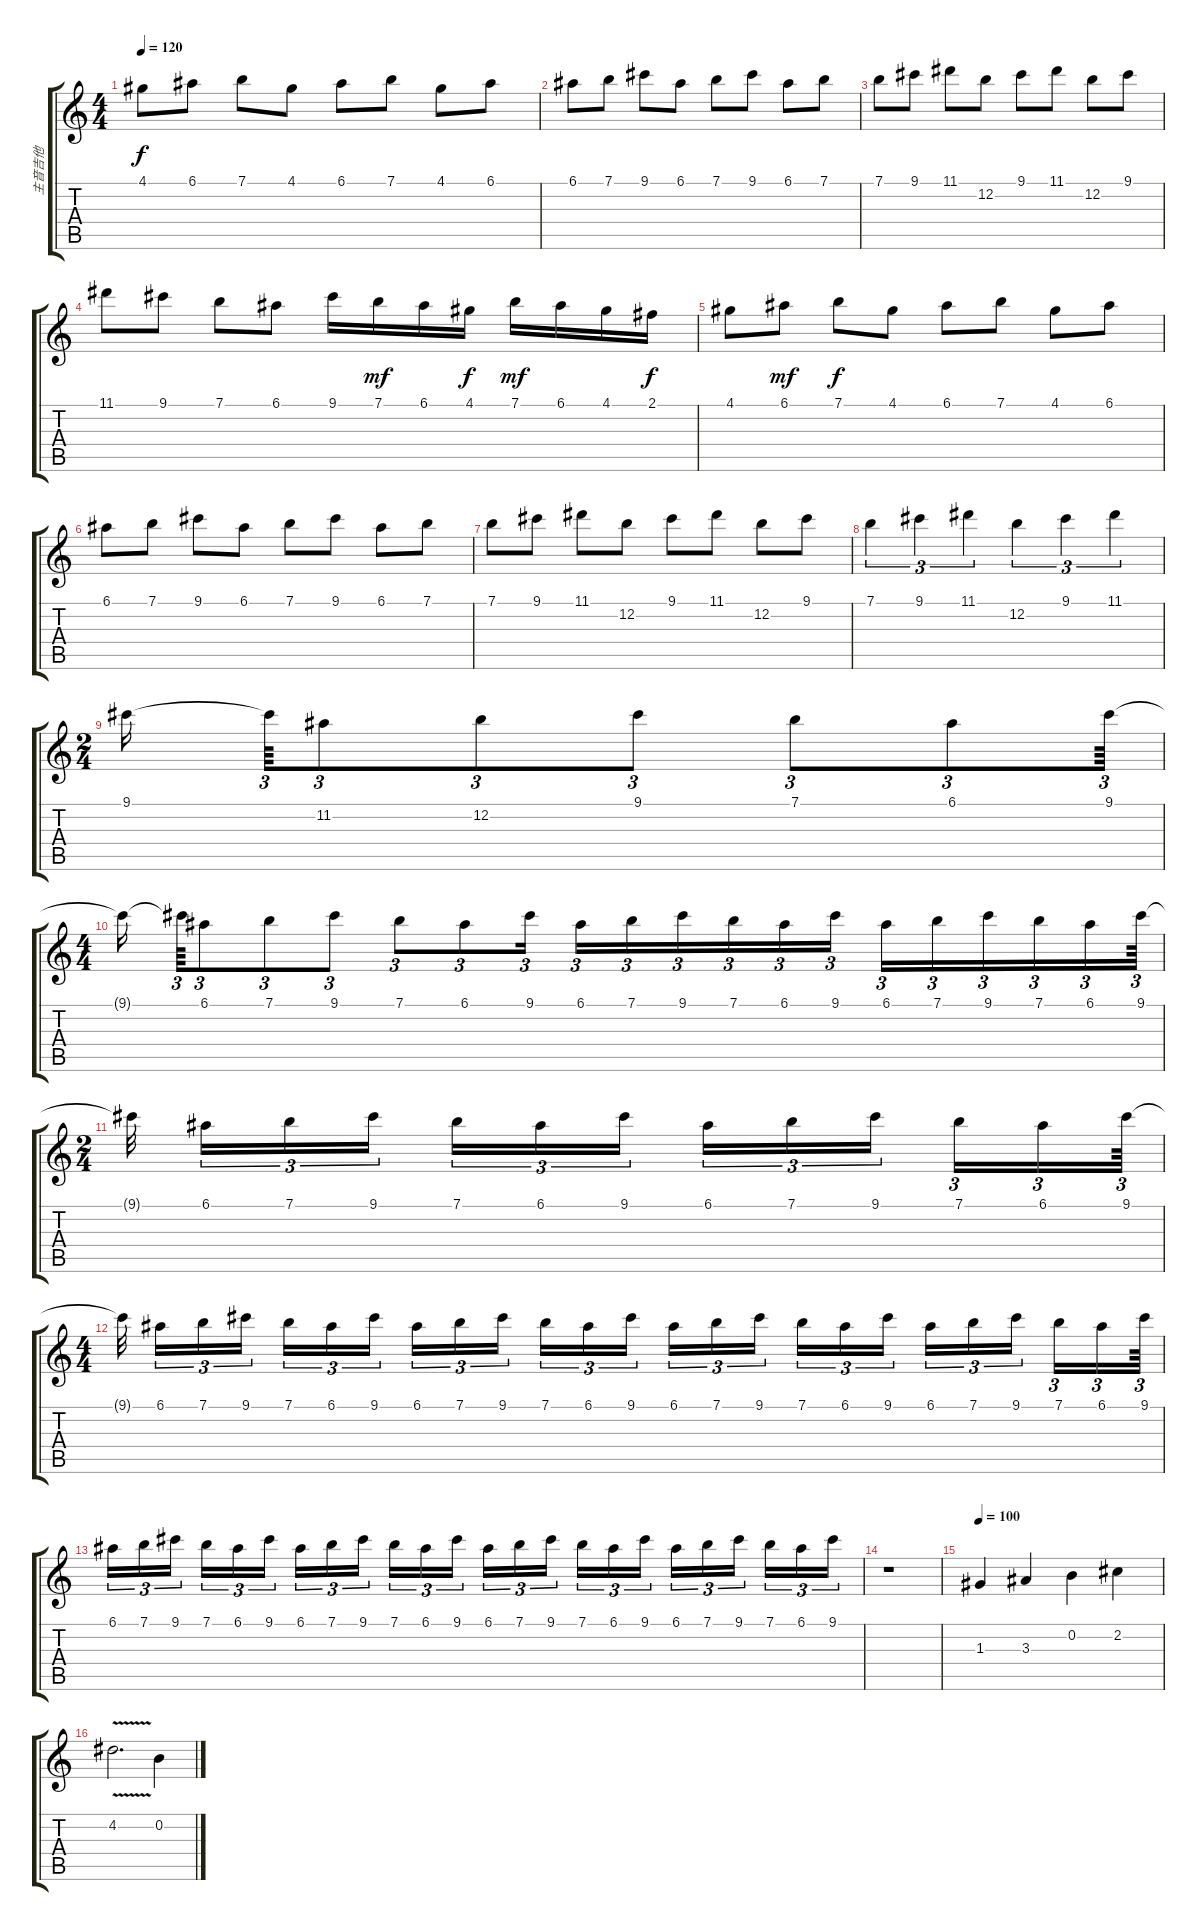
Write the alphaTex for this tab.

\track ("主音吉他" "主音吉他") {instrument electricguitarclean}
\staff {score tabs}
\tuning (E4 B3 G3 D3 A2 E2) {hide}
\ts (4 4)
\tempo 120
\clef g2
\ks c
4.1.8{dy f} 6.1.8 7.1.8 4.1.8 6.1.8 7.1.8 4.1.8 6.1.8 |
6.1.8 7.1.8 9.1.8 6.1.8 7.1.8 9.1.8 6.1.8 7.1.8 |
7.1.8 9.1.8 11.1.8 12.2.8 9.1.8 11.1.8 12.2.8 9.1.8 |
11.1.8 9.1.8 7.1.8 6.1.8 9.1.16 7.1.16{dy mf} 6.1.16 4.1.16{dy f} 7.1.16{dy mf} 6.1.16 4.1.16 2.1.16{dy f} |
4.1.8 6.1.8{dy mf} 7.1.8{dy f} 4.1.8 6.1.8 7.1.8 4.1.8 6.1.8 |
6.1.8 7.1.8 9.1.8 6.1.8 7.1.8 9.1.8 6.1.8 7.1.8 |
7.1.8 9.1.8 11.1.8 12.2.8 9.1.8 11.1.8 12.2.8 9.1.8 |
7.1.4{tu (3 2)} 9.1.4{tu (3 2)} 11.1.4{tu (3 2)} 12.2.4{tu (3 2)} 9.1.4{tu (3 2)} 11.1.4{tu (3 2)} |
\ts (2 4)
9.1.16{beam splitsecondary} 9.1{t}.64{tu (3 2)} 11.2.8{tu (3 2)} 12.2.8{tu (3 2)} 9.1.8{tu (3 2)} 7.1.8{tu (3 2)} 6.1.8{tu (3 2)} 9.1.64{tu (3 2)} |
\ts (4 4)
9.1{t}.16{beam splitsecondary} 9.1{t}.64{tu (3 2)} 6.1.8{tu (3 2)} 7.1.8{tu (3 2)} 9.1.8{tu (3 2)} 7.1.8{tu (3 2)} 6.1.8{tu (3 2)} 9.1.16{tu (3 2)} 6.1.16{tu (3 2)} 7.1.16{tu (3 2)} 9.1.16{tu (3 2)} 7.1.16{tu (3 2)} 6.1.16{tu (3 2)} 9.1.16{tu (3 2)} 6.1.16{tu (3 2)} 7.1.16{tu (3 2)} 9.1.16{tu (3 2)} 7.1.16{tu (3 2)} 6.1.16{tu (3 2)} 9.1.64{tu (3 2)} |
\ts (2 4)
9.1{t}.32{beam splitsecondary} 6.1.16{tu (3 2)} 7.1.16{tu (3 2)} 9.1.16{tu (3 2) beam splitsecondary} 7.1.16{tu (3 2)} 6.1.16{tu (3 2)} 9.1.16{tu (3 2)} 6.1.16{tu (3 2)} 7.1.16{tu (3 2)} 9.1.16{tu (3 2) beam splitsecondary} 7.1.16{tu (3 2)} 6.1.16{tu (3 2)} 9.1.64{tu (3 2) volume 14} |
\ts (4 4)
9.1{t}.32{beam splitsecondary} 6.1.16{tu (3 2)} 7.1.16{tu (3 2) volume 14} 9.1.16{tu (3 2) volume 13 beam splitsecondary} 7.1.16{tu (3 2)} 6.1.16{tu (3 2) volume 13} 9.1.16{tu (3 2) volume 13} 6.1.16{tu (3 2)} 7.1.16{tu (3 2) volume 12} 9.1.16{tu (3 2) volume 12 beam splitsecondary} 7.1.16{tu (3 2)} 6.1.16{tu (3 2) volume 12} 9.1.16{tu (3 2) volume 12} 6.1.16{tu (3 2)} 7.1.16{tu (3 2) volume 11} 9.1.16{tu (3 2) volume 11 beam splitsecondary} 7.1.16{tu (3 2)} 6.1.16{tu (3 2) volume 11} 9.1.16{tu (3 2) volume 10} 6.1.16{tu (3 2)} 7.1.16{tu (3 2) volume 10} 9.1.16{tu (3 2) volume 10 beam splitsecondary} 7.1.16{tu (3 2)} 6.1.16{tu (3 2) volume 10} 9.1.64{tu (3 2) volume 7} |
6.1.16{tu (3 2)} 7.1.16{tu (3 2) volume 7} 9.1.16{tu (3 2) volume 7 beam splitsecondary} 7.1.16{tu (3 2)} 6.1.16{tu (3 2) volume 7} 9.1.16{tu (3 2) volume 7} 6.1.16{tu (3 2)} 7.1.16{tu (3 2) volume 7} 9.1.16{tu (3 2) volume 7 beam splitsecondary} 7.1.16{tu (3 2)} 6.1.16{tu (3 2) volume 7} 9.1.16{tu (3 2) volume 7} 6.1.16{tu (3 2)} 7.1.16{tu (3 2) volume 7} 9.1.16{tu (3 2) volume 7 beam splitsecondary} 7.1.16{tu (3 2)} 6.1.16{tu (3 2) volume 7} 9.1.16{tu (3 2) volume 7} 6.1.16{tu (3 2)} 7.1.16{tu (3 2) volume 7} 9.1.16{tu (3 2) volume 7 beam splitsecondary} 7.1.16{tu (3 2)} 6.1.16{tu (3 2) volume 7} 9.1.16{tu (3 2)} |
r.1 |
\tempo 100
1.3.4{volume 14 instrument distortionguitar} 3.3.4 0.2.4 2.2.4 |
4.2{v}.2{d} 0.2.4
